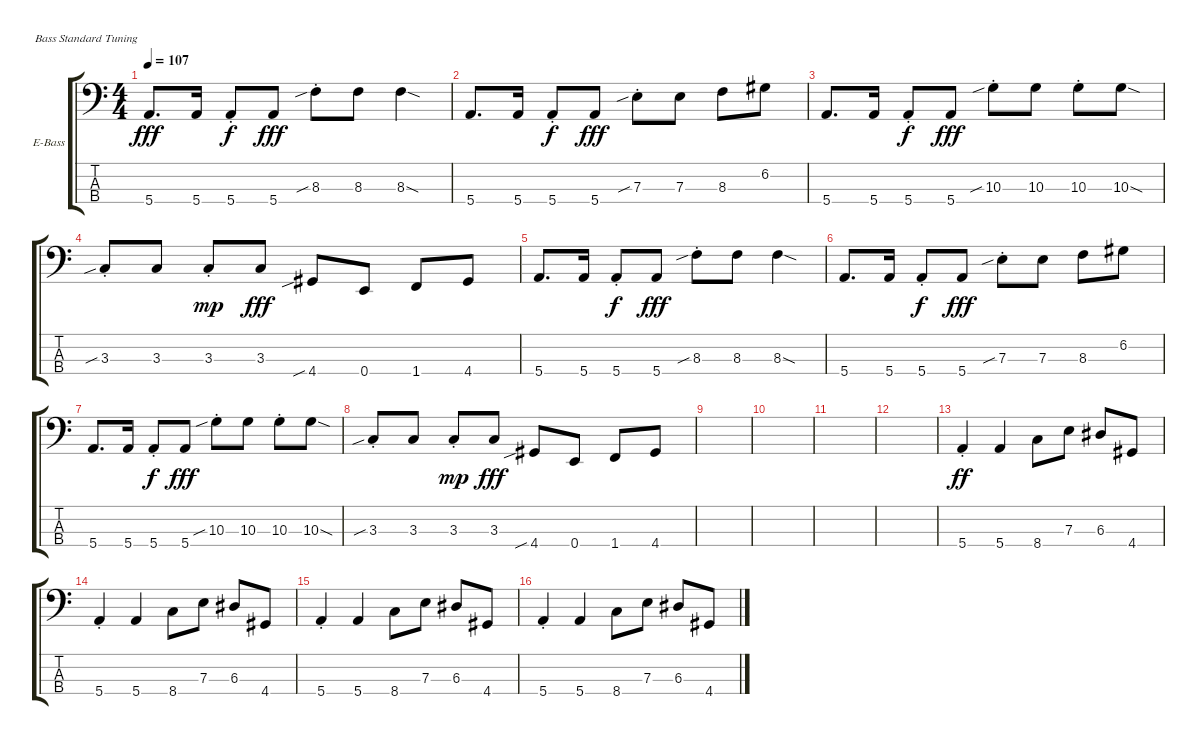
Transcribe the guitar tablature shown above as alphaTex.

\defaultSystemsLayout 4
\bracketExtendMode groupsimilarinstruments
\firstSystemTrackNameOrientation horizontal
\otherSystemsTrackNameOrientation horizontal
\track ("O`Malley" "E-Bass") {instrument electricbassfinger}
\staff {score tabs}
\tuning (G2 D2 A1 E1)
\ts (4 4)
\tempo 107
\clef f4
\ks c
5.4.8{d dy fff} 5.4.16 5.4{st}.8{dy f} 5.4.8{dy fff} 8.3{sib st}.8 8.3.8 8.3{sod}.4 |
5.4.8{d} 5.4.16 5.4{st}.8{dy f} 5.4.8{dy fff} 7.3{sib st}.8 7.3.8 8.3.8 6.2.8 |
5.4.8{d} 5.4.16 5.4{st}.8{dy f} 5.4.8{dy fff} 10.3{sib st}.8 10.3.8 10.3{st}.8 10.3{sod}.8 |
3.3{sib st}.8 3.3.8 3.3{st}.8{dy mp} 3.3.8{dy fff} 4.4{sib}.8 0.4.8 1.4.8 4.4.8 |
5.4.8{d} 5.4.16 5.4{st}.8{dy f} 5.4.8{dy fff} 8.3{sib st}.8 8.3.8 8.3{sod}.4 |
5.4.8{d} 5.4.16 5.4{st}.8{dy f} 5.4.8{dy fff} 7.3{sib st}.8 7.3.8 8.3.8 6.2.8 |
5.4.8{d} 5.4.16 5.4{st}.8{dy f} 5.4.8{dy fff} 10.3{sib st}.8 10.3.8 10.3{st}.8 10.3{sod}.8 |
3.3{sib st}.8 3.3.8 3.3{st}.8{dy mp} 3.3.8{dy fff} 4.4{sib}.8 0.4.8 1.4.8 4.4.8 |
|
|
|
|
5.4{st}.4{dy ff} 5.4.4 8.4.8 7.3.8 6.3.8 4.4.8 |
5.4{st}.4 5.4.4 8.4.8 7.3.8 6.3.8 4.4.8 |
5.4{st}.4 5.4.4 8.4.8 7.3.8 6.3.8 4.4.8 |
5.4{st}.4 5.4.4 8.4.8 7.3.8 6.3.8 4.4.8
